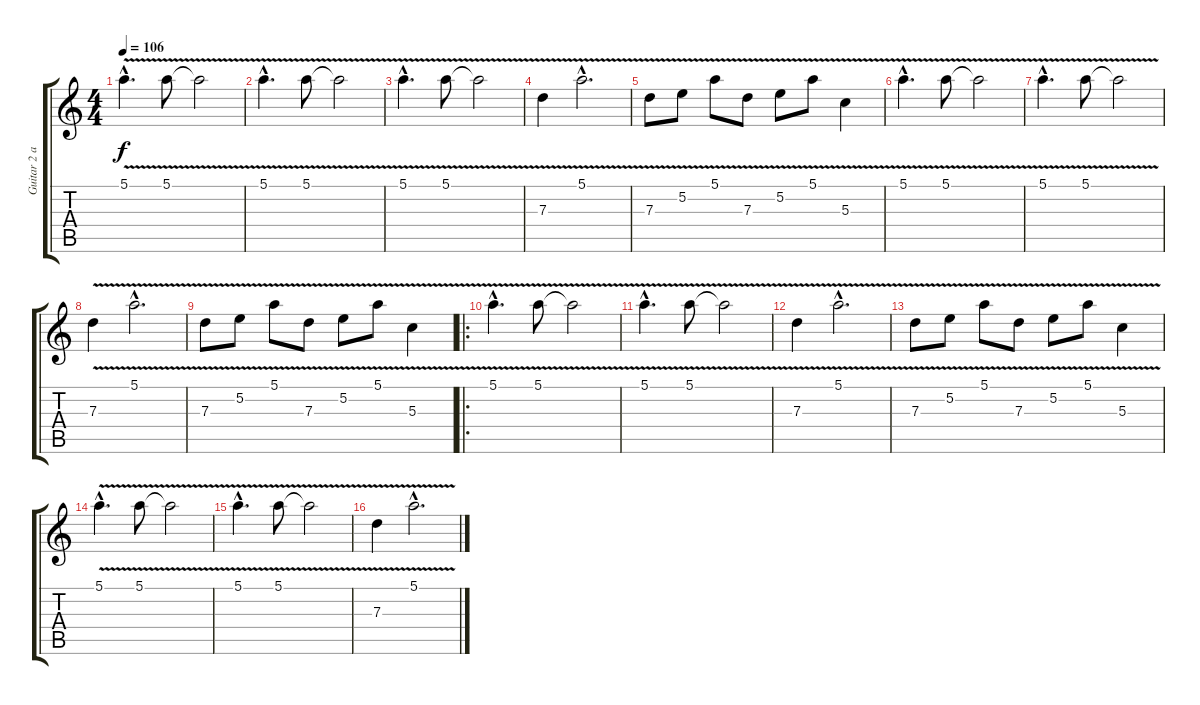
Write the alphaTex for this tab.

\track ("Guitar 2 and Solo" "Guitar 2 a") {instrument electricguitarclean}
\staff {score tabs}
\tuning (E4 B3 G3 D3 A2 E2) {hide}
\ts (4 4)
\tempo 106
\clef g2
\ks c
5.1{v hac}.4{d dy f instrument electricguitarclean} 5.1{v}.8 5.1{t}.2 |
5.1{v hac}.4{d} 5.1{v}.8 5.1{t}.2 |
5.1{v hac}.4{d} 5.1{v}.8 5.1{t}.2 |
7.3{v}.4 5.1{v hac}.2{d} |
7.3{v}.8 5.2{v}.8 5.1{v}.8 7.3{v}.8 5.2{v}.8 5.1{v}.8 5.3{v}.4 |
5.1{v hac}.4{d} 5.1{v}.8 5.1{t}.2 |
5.1{v hac}.4{d} 5.1{v}.8 5.1{t}.2 |
7.3{v}.4 5.1{v hac}.2{d} |
7.3{v}.8 5.2{v}.8 5.1{v}.8 7.3{v}.8 5.2{v}.8 5.1{v}.8 5.3{v}.4 |
\ro
5.1{v hac}.4{d} 5.1{v}.8 5.1{t}.2 |
5.1{v hac}.4{d} 5.1{v}.8 5.1{t}.2 |
7.3{v}.4 5.1{v hac}.2{d} |
7.3{v}.8 5.2{v}.8 5.1{v}.8 7.3{v}.8 5.2{v}.8 5.1{v}.8 5.3{v}.4 |
5.1{v hac}.4{d} 5.1{v}.8 5.1{t}.2 |
5.1{v hac}.4{d} 5.1{v}.8 5.1{t}.2 |
7.3{v}.4 5.1{v hac}.2{d}
